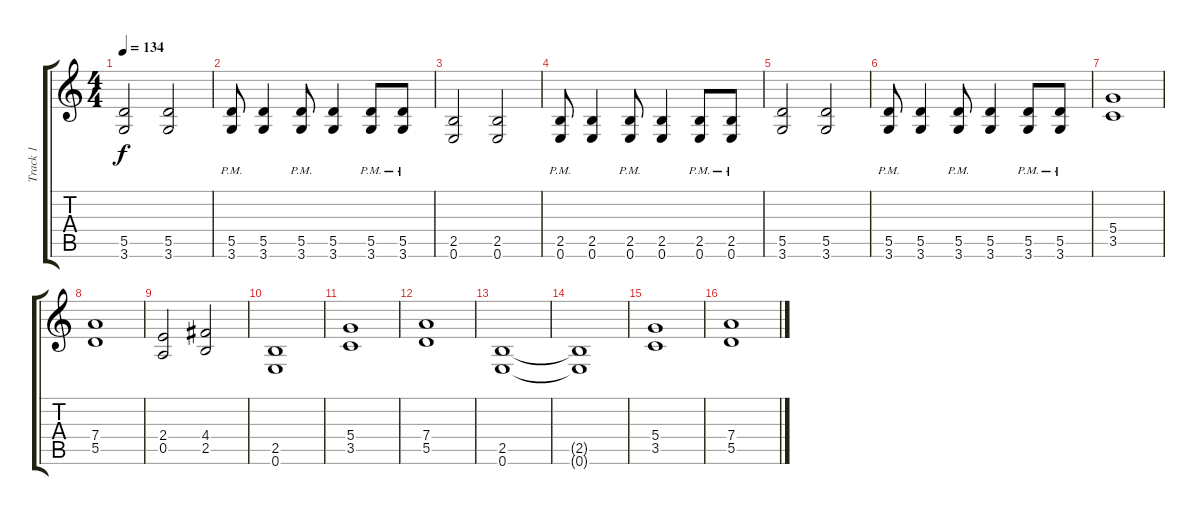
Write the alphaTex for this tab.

\track ("Track 1" "Track 1") {instrument distortionguitar}
\staff {score tabs}
\tuning (E4 B3 G3 D3 A2 E2) {hide}
\ts (4 4)
\tempo 134
\clef g2
\ks c
(5.5 3.6).2{dy f} (5.5 3.6).2 |
(5.5{pm} 3.6{pm}).8 (5.5 3.6).4 (5.5{pm} 3.6{pm}).8 (5.5 3.6).4 (5.5{pm} 3.6{pm}).8 (5.5{pm} 3.6{pm}).8 |
(2.5 0.6).2 (2.5 0.6).2 |
(2.5{pm} 0.6{pm}).8 (2.5 0.6).4 (2.5{pm} 0.6{pm}).8 (2.5 0.6).4 (2.5{pm} 0.6{pm}).8 (2.5{pm} 0.6{pm}).8 |
(5.5 3.6).2 (5.5 3.6).2 |
(5.5{pm} 3.6{pm}).8 (5.5 3.6).4 (5.5{pm} 3.6{pm}).8 (5.5 3.6).4 (5.5{pm} 3.6{pm}).8 (5.5{pm} 3.6{pm}).8 |
(5.4 3.5).1 |
(7.4 5.5).1 |
(2.4 0.5).2 (4.4 2.5).2 |
(2.5 0.6).1 |
(5.4 3.5).1 |
(7.4 5.5).1 |
(2.5 0.6).1 |
(2.5{t} 0.6{t}).1 |
(5.4 3.5).1 |
(7.4 5.5).1
